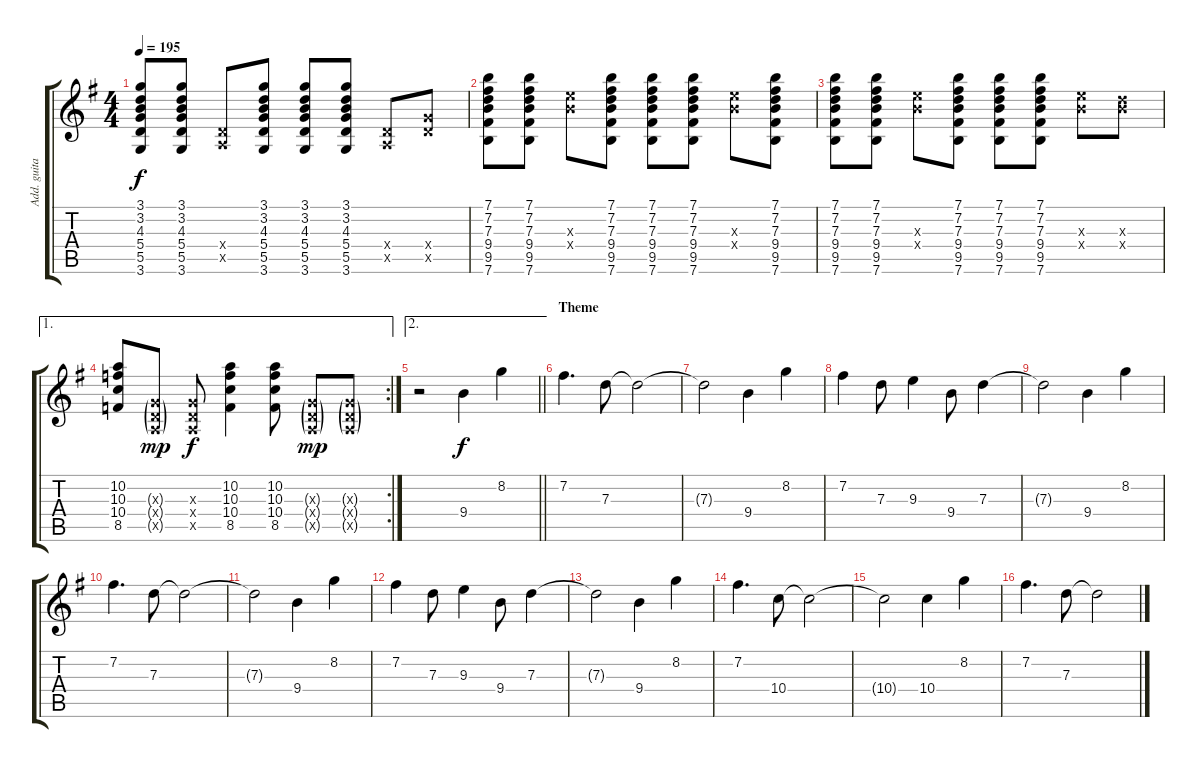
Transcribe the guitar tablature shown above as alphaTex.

\track ("Add. guitar" "Add. guita") {instrument distortionguitar}
\staff {score tabs}
\tuning (E4 B3 G3 D3 A2 E2) {hide}
\ts (4 4)
\tempo 195
\clef g2
\ks g
(3.1 3.2 4.3 5.4 5.5 3.6).8{dy f} (3.1 3.2 4.3 5.4 5.5 3.6).8 (0.4{x} 0.5{x}).8 (3.1 3.2 4.3 5.4 5.5 3.6).8 (3.1 3.2 4.3 5.4 5.5 3.6).8 (3.1 3.2 4.3 5.4 5.5 3.6).8 (0.4{x} 0.5{x}).8 (5.4{x} 5.5{x}).8 |
(7.1 7.2 7.3 9.4 9.5 7.6).8 (7.1 7.2 7.3 9.4 9.5 7.6).8 (9.3{x} 9.4{x}).8 (7.1 7.2 7.3 9.4 9.5 7.6).8 (7.1 7.2 7.3 9.4 9.5 7.6).8 (7.1 7.2 7.3 9.4 9.5 7.6).8 (9.3{x} 9.4{x}).8 (7.1 7.2 7.3 9.4 9.5 7.6).8 |
(7.1 7.2 7.3 9.4 9.5 7.6).8 (7.1 7.2 7.3 9.4 9.5 7.6).8 (9.3{x} 9.4{x}).8 (7.1 7.2 7.3 9.4 9.5 7.6).8 (7.1 7.2 7.3 9.4 9.5 7.6).8 (7.1 7.2 7.3 9.4 9.5 7.6).8 (9.3{x} 9.4{x}).8 (7.3{x} 9.4{x}).8 |
\ae 1
\rc 2
(10.2 10.3 10.4 8.5).8 (0.3{g x} 0.4{g x} 0.5{g x}).8{dy mp} (0.3{x} 0.4{x} 0.5{x}).8{dy f} (10.2 10.3 10.4 8.5).4 (10.2 10.3 10.4 8.5).8 (0.3{g x} 0.4{g x} 0.5{g x}).8{dy mp} (0.3{g x} 0.4{g x} 0.5{g x}).8 |
\ae 2
\barLineRight lightlight
r.2{balance 2} 9.4.4{dy f} 8.2.4 |
\section ("" "Theme")
7.2.4{d} 7.3.8 7.3{t}.2 |
7.3{t}.2 9.4.4 8.2.4 |
7.2.4 7.3.8 9.3.4 9.4.8 7.3.4 |
7.3{t}.2 9.4.4 8.2.4 |
7.2.4{d} 7.3.8 7.3{t}.2 |
7.3{t}.2 9.4.4 8.2.4 |
7.2.4 7.3.8 9.3.4 9.4.8 7.3.4 |
7.3{t}.2 9.4.4 8.2.4 |
7.2.4{d} 10.4.8 10.4{t}.2 |
10.4{t}.2 10.4.4 8.2.4 |
7.2.4{d} 7.3.8 7.3{t}.2
